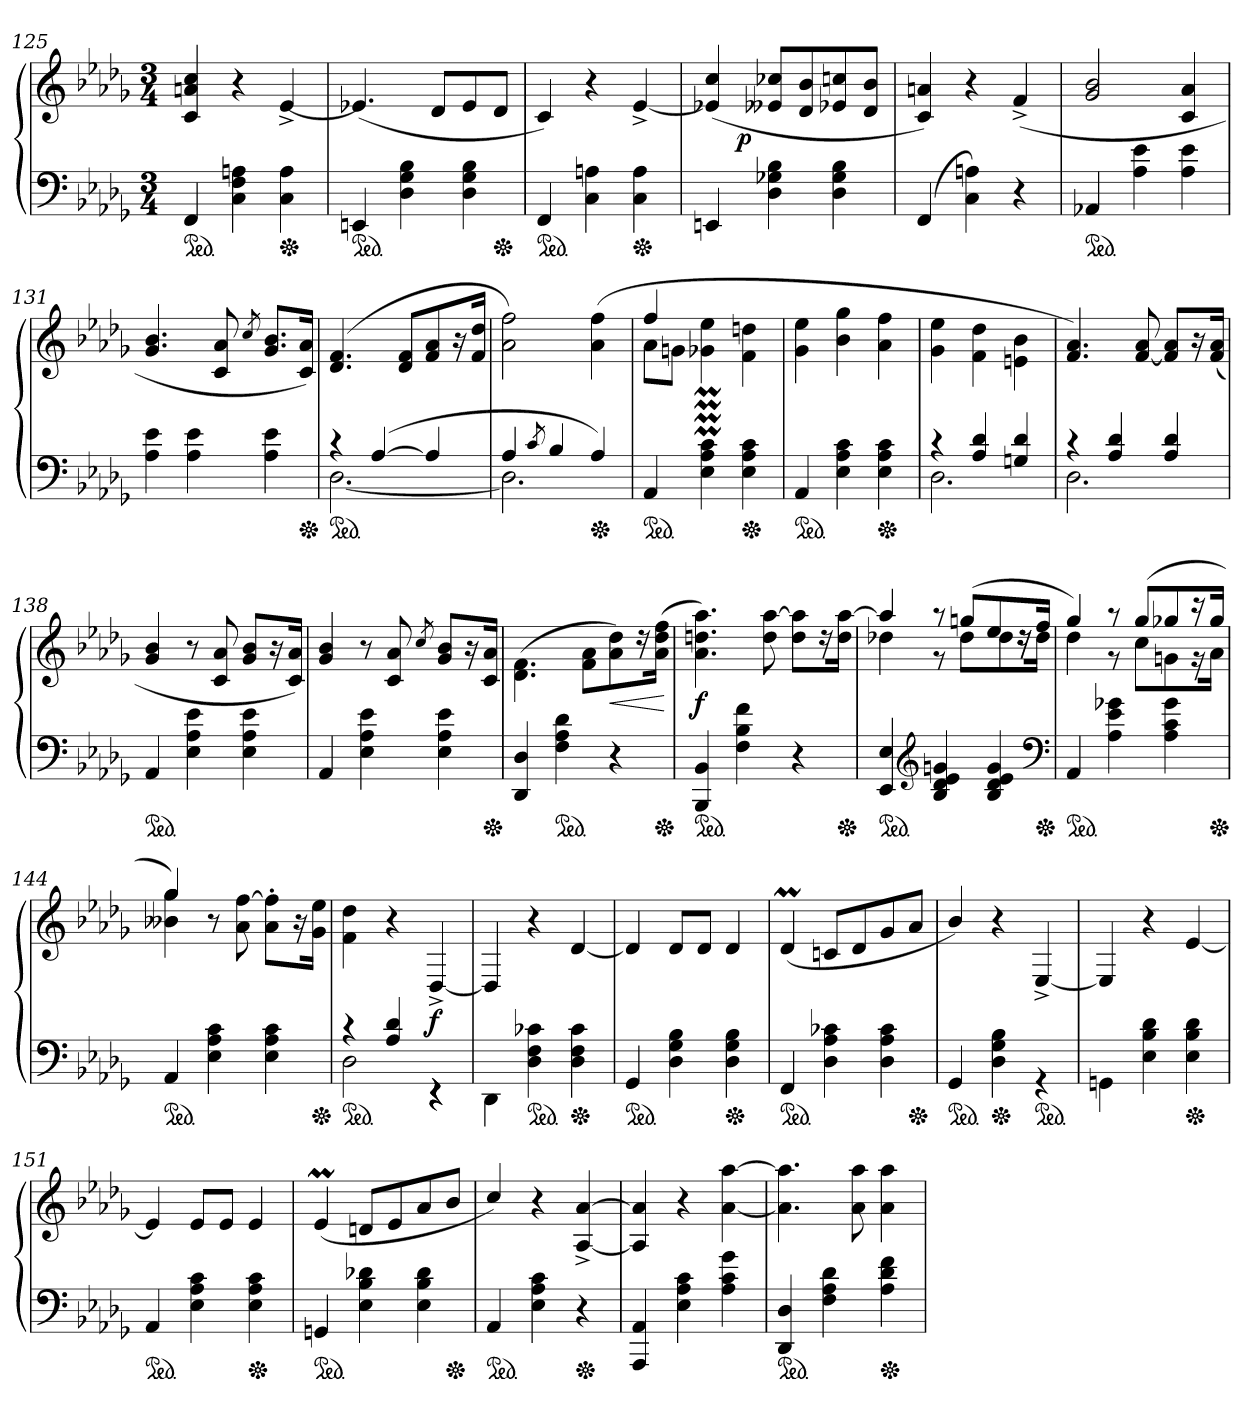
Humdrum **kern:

**kern	**kern	**dynam
*part1	*part1	*part1
*staff2	*staff1	*staff1/2
*clefF4	*clefG2	*
*k[b-e-a-d-g-]	*k[b-e-a-d-g-]	*
*M3/4	*M3/4	*
*ped	*	*
=125	=125	=125
4FF	4c 4an 4cc	.
4C 4F 4An	4r	.
*Xped	*	*
4C 4A	[4e-^<	.
=126	=126	=126
*ped	*	*
4EEn	(<4.e-X]	.
4D- 4G- 4B-	.	.
.	8d-L	.
4D- 4G- 4B-	8e-	.
*Xped	*	*
.	8d-J	.
=127	=127	=127
*ped	*	*
4FF	4c)	.
4C 4An	4r	.
*Xped	*	*
4C 4A	[4e-^<	.
=128	=128	=128
*	*^	*
4EEn	(<4e-X] 4cc	8ryy	.
.	.	2ryy	p
4D- 4G-X 4B-	8e--X 8cc-XL	.	.
.	8d- 8b-	.	.
4D- 4G- 4B-	8e-X 8ccn	.	.
.	8d- 8b-J	8ryy	.
*	*v	*v	*
=129	=129	=129
(>4FF	4c 4an)	.
4C 4An)	4r	.
4r	(<4f^<	.
=130	=130	=130
*ped	*	*
4AA-X	2g- 2b-	.
4A- 4e-	.	.
4A- 4e-	4c 4a-	.
=131	=131	=131
4A- 4e-	4.g- 4.b-	.
4A- 4e-	.	.
.	8c 8a-	.
.	8qcc/	.
4A- 4e-	8.g- 8.b-L	.
*Xped	*	*
.	16c 16a-Jk)	.
=132	=132	=132
*^	*	*
*ped	*	*	*
4r	[2.D-	(<4.d- 4.f	.
(>[4A-	.	.	.
.	.	8d- 8fL	.
4A-]	.	8f 8a-	.
.	.	16r	.
.	.	16f 16dd-Jk	.
=133	=133	=133	=133
4A-	2.D-]	2a- 2ff)	.
8qc/	.	.	.
4B-	.	.	.
*Xped	*	*	*
4A-)	.	(>4a- 4ff	.
*v	*v	*	*
=134	=134	=134
*	*^	*
*ped	*	*	*
4AA-	4ff	8a-L	.
.	.	8gnJ	.
4E- 4A- 4c	2ryy	4g-XM 4ee-M	.
*Xped	*	*	*
4E- 4A- 4c	.	4f\ 4ddn\	.
*	*v	*v	*
=135	=135	=135
*ped	*	*
4AA-	4g- 4ee-	.
4E- 4A- 4c	4b- 4gg-	.
*Xped	*	*
4E- 4A- 4c	4a- 4ff	.
=136	=136	=136
*^	*	*
4r	2.D-	4g- 4ee-	.
4A- 4d-	.	4f\ 4dd-\	.
4Gn 4d-	.	4en\ 4b-\	.
=137	=137	=137	=137
4r	2.D-	4.f 4.a-)	.
4A- 4d-	.	.	.
.	.	[8f 8a-	.
4A- 4d-	.	8f] 8a-L	.
.	.	16r	.
.	.	(<16f 16a-Jk	.
*v	*v	*	*
=138	=138	=138
*ped	*	*
4AA-	4g- 4b-	.
4E- 4A- 4e-	8r	.
.	8c 8a-	.
4E- 4A- 4e-	8g- 8b-L	.
.	16r	.
.	16c 16a-Jk)	.
=139	=139	=139
4AA-	4g- 4b-	.
4E- 4A- 4e-	8r	.
.	8c 8a-	.
.	8qcc/	.
4E- 4A- 4e-	8g- 8b-L	.
.	16r	.
*Xped	*	*
.	16c 16a-Jk	.
=140	=140	=140
4DD- 4D-	(>4.d-\ 4.f\	.
*ped	*	*
4F 4A- 4d-	.	.
.	8f 8a-L	.
4r	8a- 8dd-)	<
.	16rdd	.
*Xped	*	*
.	(>16a- 16dd- 16ffJk	.
.	.	[
=141	=141	=141
*ped	*	*
4BBB- 4BB-	4.a- 4.ddn 4.aa-)	f
4F 4B- 4f	.	.
.	8dd [8aa-	.
4r	8dd 8aa-]L	.
.	16rdd	.
*Xped	*	*
.	16dd [16aa-Jk	.
=142	=142	=142
*	*^	*
*ped	*	*	*
4EE- 4E-	4aa-]	4dd-X	.
*clefG2	*	*	*
4B- 4d- 4e- 4gn	8r	8r	.
.	(>8ggnL	8dd-L	.
4B- 4d- 4e- 4g	8ee-	8dd-	.
.	16rdd	16rdd	.
*clefF4	*	*	*
*Xped	*	*	*
.	16ffJk	16dd-Jk	.
=143	=143	=143	=143
*ped	*	*	*
4AA-	4gg-)	4dd-	.
4A- 4e- 4g-X	8r	8r	.
.	(>8gg-L	8ccL	.
4A- 4c 4g-	8gg-X	8gn	.
.	16r	16r	.
*Xped	*	*	*
.	16gg-Jk	16a-Jk	.
=144	=144	=144	=144
*ped	*	*	*
4AA-	4gg-)	4b--X 4gg-	.
4E- 4A- 4c	2ryy	8r	.
.	.	8a- [8ff	.
4E- 4A- 4c	.	8a-'> 8ff]'>L	.
.	.	16r	.
*Xped	*	*	*
.	.	16g- 16ee-Jk	.
*	*v	*v	*
=145	=145	=145
*^	*	*
*ped	*	*	*
4r	2D-	4f\ 4dd-\	.
4A- 4d-	.	4r	.
4rEE	4rEE	[4D-^>/	f
*v	*v	*	*
=146	=146	=146
4DD-\	4D-/]	.
*ped	*	*
4D- 4F 4c-X	4r	.
*Xped	*	*
4D- 4F 4c-	[4d-	.
=147	=147	=147
*ped	*	*
4GG-	4d-]	.
4D- 4G- 4B-	8d-L	.
.	8d-J	.
*Xped	*	*
4D- 4G- 4B-	4d-	.
=148	=148	=148
*ped	*	*
4FF	(<4d-M	.
4D- 4A- 4c-X	8cnL	.
.	8d-	.
4D- 4A- 4c-	8g-	.
*Xped	*	*
.	8a-J	.
=149	=149	=149
*ped	*	*
4GG-	4b-/)	.
*Xped	*	*
4D- 4G- 4B-	4r	.
*ped	*	*
4rGG	[4E-^>/	.
=150	=150	=150
4GGn\	4E-/]	.
4E- 4B- 4d-	4r	.
*Xped	*	*
4E- 4B- 4d-	[4e-	.
=151	=151	=151
*ped	*	*
4AA-	4e-]	.
4E- 4A- 4c	8e-L	.
.	8e-J	.
*Xped	*	*
4E- 4A- 4c	4e-	.
=152	=152	=152
*ped	*	*
4GGn	(<4e-M	.
4E- 4B- 4d-X	8dnL	.
.	8e-	.
4E- 4B- 4d-	8a-	.
*Xped	*	*
.	8b-J	.
=153	=153	=153
*ped	*	*
4AA-	4cc/)	.
4E- 4A- 4c	4r	.
*Xped	*	*
4r	[4A-^< [4a-^<	.
=154	=154	=154
4AAA- 4AA-	4A-] 4a-]	.
4E- 4A- 4c	4r	.
4A- 4c 4g-	[4a- [4aa-	.
=155	=155	=155
*ped	*	*
4DD- 4D-	4.a-] 4.aa-]	.
4F 4A- 4d-	.	.
.	8a- 8aa-	.
*Xped	*	*
4A- 4d- 4f	4a- 4aa-	.
=	=	=
*-	*-	*-
